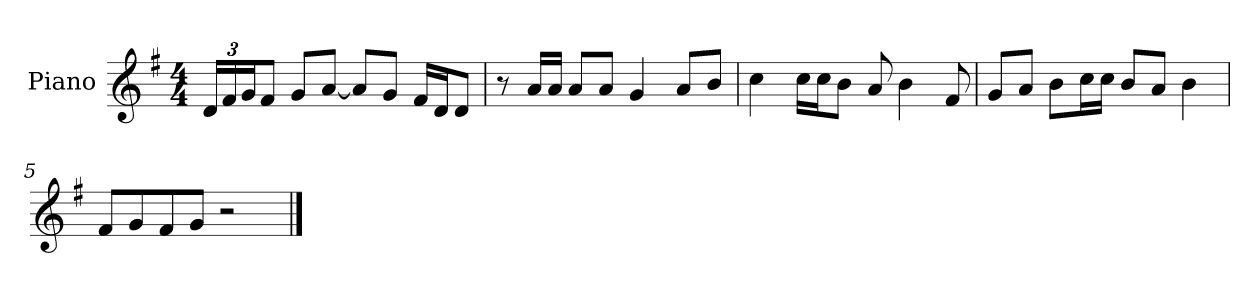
**kern
*part1
*staff1
*I"Piano
*I'P-no
*clefG2
*k[f#]
*M4/4
*MM90
*Xbrackettup
=1
24d/LL
24f#/
24g/J
8f#/J
8g/L
[8a/J
8a/L]
8g/J
16f#/LL
16d/J
8d/J
=2
8r
16a/LL
16a/JJ
8a/L
8a/J
4g/
8a/L
8b/J
=3
4cc\
16cc\LL
16cc\J
8b\J
8a/
4b\
8f#/
=4
8g/L
8a/J
8b\L
16cc\L
16cc\JJ
8b/L
8a/J
4b\
!!LO:LB:g=z
=5
8f#/L
8g/
8f#/
8g/J
2r
==
*-
